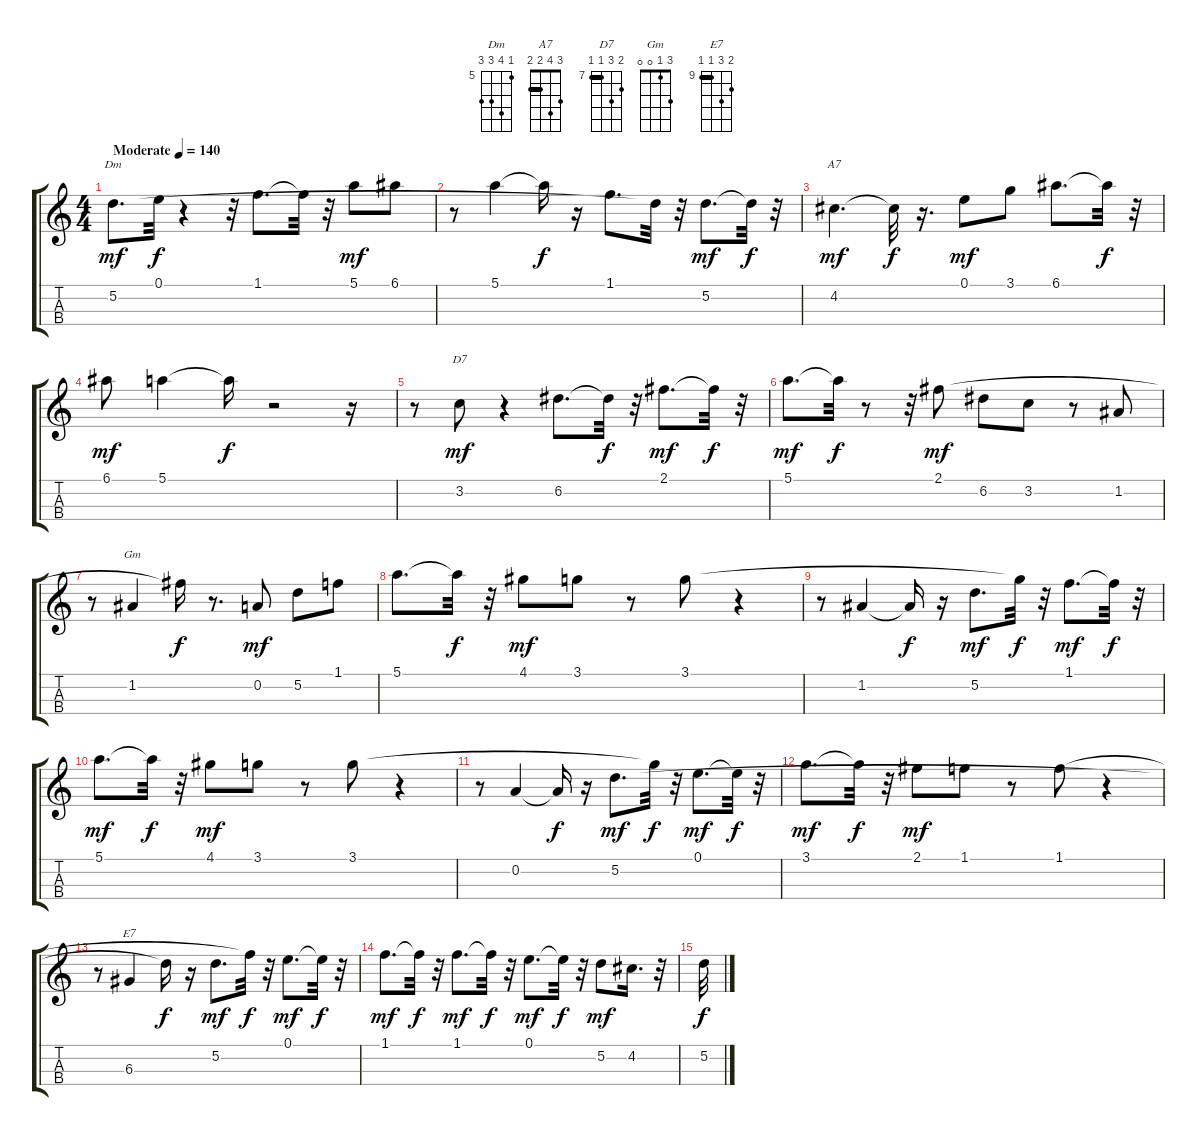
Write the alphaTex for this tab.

\track "" {instrument acousticguitarsteel}
\staff {score tabs}
\tuning (E4 A3 D3 G2) {hide}
\chord ("Dm" 5 8 7 7) {firstfret 5}
\chord ("A7" 3 4 2 2) {barre 2}
\chord ("D7" 8 9 7 7) {firstfret 7 barre 7}
\chord ("Gm" 3 1 0 0)
\chord ("E7" 10 11 9 9) {firstfret 9 barre 9}
\ts (4 4)
\tempo (140 "Moderate")
\clef g2
\ks c
5.2.8{d ch "Dm" dy mf instrument acousticguitarsteel} 0.1.32{dy f} r.4 r.32 1.1.8{d} 1.1{t}.32 r.32 5.1.8{dy mf} 6.1.8 |
r.8 5.1.4 5.1{t}.16{dy f} r.16 1.1.8{d} 5.2{t}.32 r.32 5.2.8{d dy mf} 5.2{t}.32{dy f} r.32 |
4.2.4{d ch "A7" dy mf} 4.2{t}.32{dy f} r.16{d} 0.1.8{dy mf} 3.1.8 6.1.8{d} 6.1{t}.32{dy f} r.32 |
6.1.8{dy mf} 5.1.4 5.1{t}.16{dy f} r.2 r.16 |
r.8 3.2.8{ch "D7" dy mf} r.4 6.2.8{d} 6.2{t}.32{dy f} r.32 2.1.8{d dy mf} 2.1{t}.32{dy f} r.32 |
5.1.8{d dy mf} 5.1{t}.32{dy f} r.8 r.32 2.1.8{dy mf} 6.2.8 3.2.8 r.8 1.2.8 |
r.8 1.2.4{ch "Gm"} 2.1{t}.16{dy f} r.8{d} 0.2.8{dy mf} 5.2.8 1.1.8 |
5.1.8{d} 5.1{t}.32{dy f} r.32 4.1.8{dy mf} 3.1.8 r.8 3.1.8 r.4 |
r.8 1.2.4 1.2{t}.16{dy f} r.16 5.2.8{d dy mf} 3.1{t}.32{dy f} r.32 1.1.8{d dy mf} 1.1{t}.32{dy f} r.32 |
5.1.8{d dy mf} 5.1{t}.32{dy f} r.32 4.1.8{dy mf} 3.1.8 r.8 3.1.8 r.4 |
r.8 0.2.4 0.2{t}.16{dy f} r.16 5.2.8{d dy mf} 3.1{t}.32{dy f} r.32 0.1.8{d dy mf} 0.1{t}.32{dy f} r.32 |
3.1.8{d dy mf} 3.1{t}.32{dy f} r.32 2.1.8{dy mf} 1.1.8 r.8 1.1.8 r.4 |
r.8 6.3.4{ch "E7"} 5.2{t}.16{dy f} r.16 5.2.8{d dy mf} 1.1{t}.32{dy f} r.32 0.1.8{d dy mf} 0.1{t}.32{dy f} r.32 |
1.1.8{d dy mf} 1.1{t}.32{dy f} r.32 1.1.8{d dy mf} 1.1{t}.32{dy f} r.32 0.1.8{d dy mf} 0.1{t}.32{dy f} r.32 5.2.8{dy mf} 4.2.16{d} r.32 |
5.2.32{dy f}
